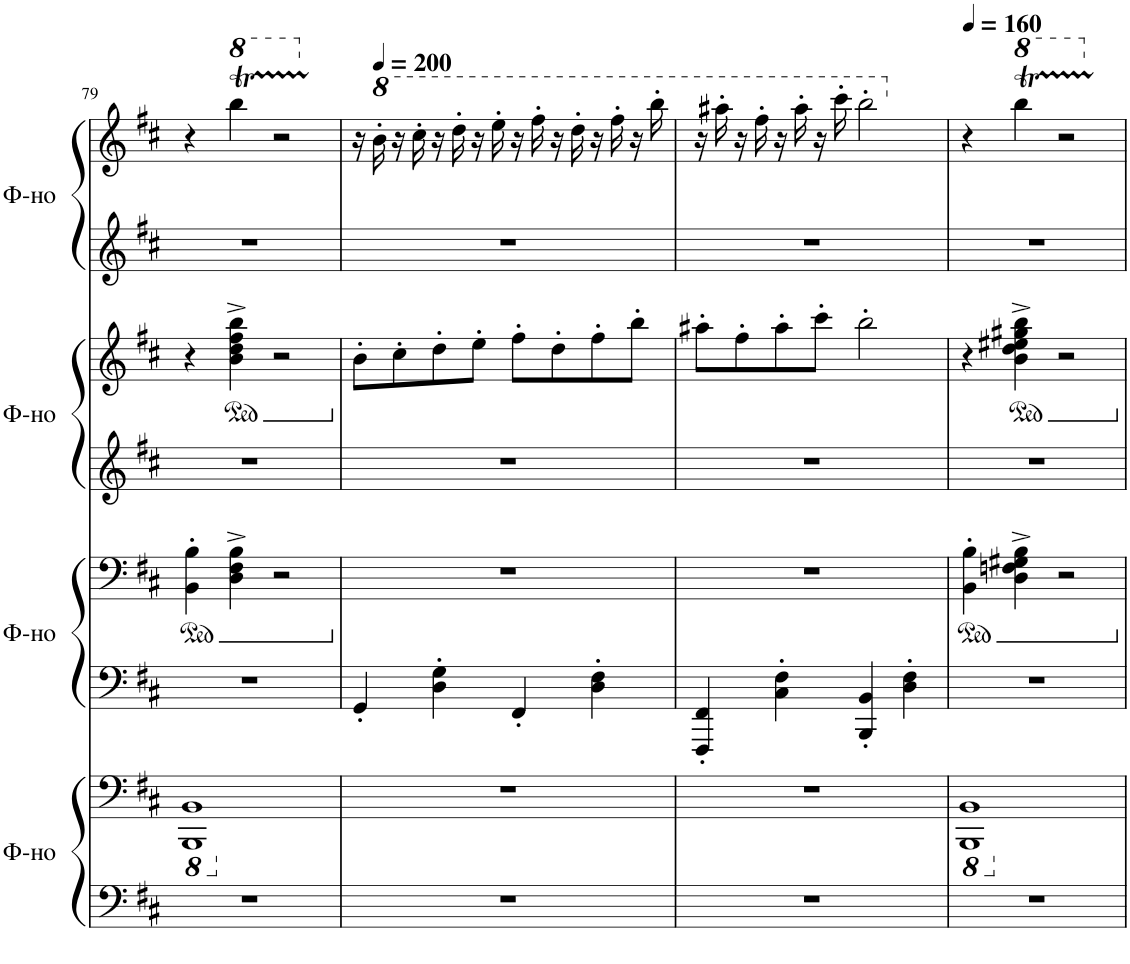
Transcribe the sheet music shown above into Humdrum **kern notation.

**kern	**kern	**kern	**kern	**kern	**kern	**kern	**kern
*part4	*part4	*part3	*part3	*part2	*part2	*part1	*part1
*staff8	*staff7	*staff6	*staff5	*staff4	*staff3	*staff2	*staff1
*I"Фортепиано	*	*I"Фортепиано	*	*I"Фортепиано	*	*I"Фортепиано	*
!!LO:PB:g=z
*clefF4	*clefF4	*clefF4	*clefF4	*clefG2	*clefG2	*clefG2	*clefG2
*k[f#c#]	*k[f#c#]	*k[f#c#]	*k[f#c#]	*k[f#c#]	*k[f#c#]	*k[f#c#]	*k[f#c#]
*M4/4	*M4/4	*M4/4	*M4/4	*M4/4	*M4/4	*M4/4	*M4/4
*met(c)	*met(c)	*met(c)	*met(c)	*met(c)	*met(c)	*met(c)	*met(c)
*	*8ba	*	*	*	*	*	*
*	*	*	*ped	*	*	*	*
=79	=79	=79	=79	=79	=79	=79	=79
1r	1BBBB 1BBB	1r	4BB\' 4B\'	1r	4r	1r	4r
*	*	*	*	*	*ped	*	*
*	*	*	*	*	*	*	*8va
.	.	.	4D\^ 4F#\^ 4B\^	.	4b\^ 4dd\^ 4ff#\^ 4bb\^	.	4bbbT\
.	.	.	2r	.	2r	.	2r
=80	=80	=80	=80	=80	=80	=80	=80
*	*X8ba	*	*	*	*	*	*
*	*	*	*Xped	*	*	*	*
*	*	*	*	*	*Xped	*	*
*	*	*	*	*	*	*	*X8va
1r	1r	4GG'/	1r	1r	8b'\L	1r	16r
*	*	*	*	*	*	*	*8va
*	*	*	*	*	*	*	*MM200
.	.	.	.	.	.	.	16bb'\
.	.	.	.	.	8cc#'\	.	16r
.	.	.	.	.	.	.	16ccc#'\
.	.	4D\' 4G\'	.	.	8dd'\	.	16r
.	.	.	.	.	.	.	16ddd'\
.	.	.	.	.	8ee'\J	.	16r
.	.	.	.	.	.	.	16eee'\
.	.	4FF#'/	.	.	8ff#'\L	.	16r
.	.	.	.	.	.	.	16fff#'\
.	.	.	.	.	8dd'\	.	16r
.	.	.	.	.	.	.	16ddd'\
.	.	4D\' 4F#\'	.	.	8ff#'\	.	16r
.	.	.	.	.	.	.	16fff#'\
.	.	.	.	.	8bb'\J	.	16r
.	.	.	.	.	.	.	16bbb'\
=81	=81	=81	=81	=81	=81	=81	=81
1r	1r	4FFF#/' 4FF#/'	1r	1r	8aa#X'\L	1r	16r
.	.	.	.	.	.	.	16aaa#X'\
.	.	.	.	.	8ff#'\	.	16r
.	.	.	.	.	.	.	16fff#'\
.	.	4C#\' 4F#\'	.	.	8aa#'\	.	16r
.	.	.	.	.	.	.	16aaa#'\
.	.	.	.	.	8ccc#'\J	.	16r
.	.	.	.	.	.	.	16cccc#'\
.	.	4BBB/' 4BB/'	.	.	2bb'\	.	2bbb'\
.	.	4D\' 4F#\'	.	.	.	.	.
=82	=82	=82	=82	=82	=82	=82	=82
*	*8ba	*	*	*	*	*	*
*	*	*	*ped	*	*	*	*
*	*	*	*	*	*	*	*X8va
*	*	*	*	*	*	*	*MM160
1r	1BBBB 1BBB	1r	4BB\' 4B\'	1r	4r	1r	4r
*	*	*	*	*	*ped	*	*
*	*	*	*	*	*	*	*8va
.	.	.	4D\^ 4Fn\^ 4G#X\^ 4B\^	.	4b\^ 4dd\^ 4ee#X\^ 4gg#X\^ 4bb\^	.	4bbbT\
.	.	.	2r	.	2r	.	2r
*	*X8ba	*	*	*	*	*	*
*	*	*	*Xped	*	*	*	*
*	*	*	*	*	*Xped	*	*
*	*	*	*	*	*	*	*X8va
=	=	=	=	=	=	=	=
*-	*-	*-	*-	*-	*-	*-	*-
